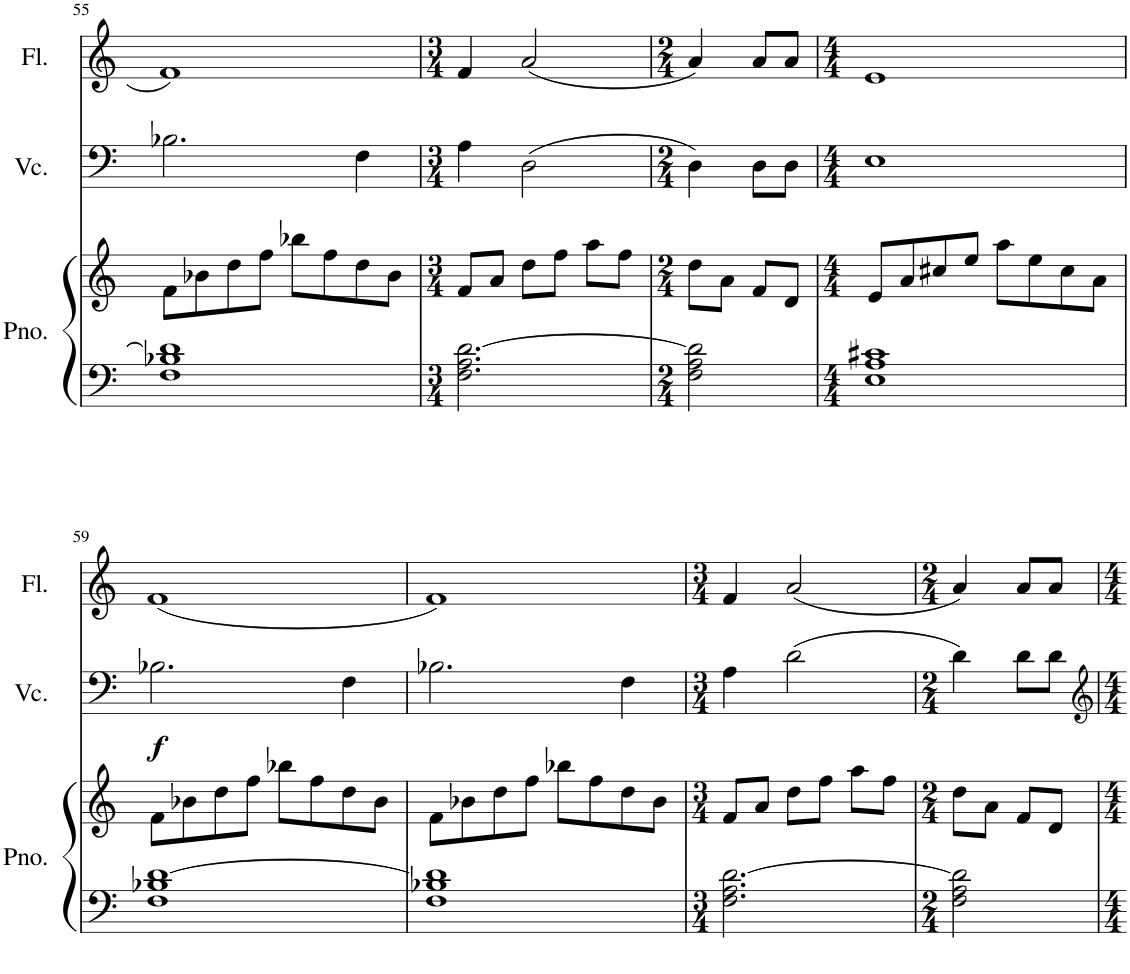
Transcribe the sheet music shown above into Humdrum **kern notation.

**kern	**kern	**kern	**dynam	**kern
*part3	*part3	*part2	*part2	*part1
*staff4	*staff3	*staff2	*staff2	*staff1
*I"Piano	*	*I"Violoncel	*	*I"Flauta
*I'Pno.	*	*I'Vc.	*	*I'Fl.
!!LO:PB:g=z
*clefF4	*clefG2	*clefF4	*	*clefG2
*k[]	*k[]	*k[]	*	*k[]
*M4/4	*M4/4	*M4/4	*	*M4/4
=55	=55	=55	=55	=55
1F 1B-X 1d]	8f\L	2.B-X\	.	1f
.	8b-X\	.	.	.
.	8dd\	.	.	.
.	8ff\J	.	.	.
.	8bb-X\L	.	.	.
.	8ff\	.	.	.
.	8dd\	4F\	.	.
.	8b-\J	.	.	.
=56	=56	=56	=56	=56
*M3/4	*M3/4	*M3/4	*	*M3/4
2.F\ 2.A\ [2.d\	8f/L	4A\	.	4f/
.	8a/J	.	.	.
.	8dd\L	(2D\	.	(2a/
.	8ff\J	.	.	.
.	8aa\L	.	.	.
.	8ff\J	.	.	.
=57	=57	=57	=57	=57
*M2/4	*M2/4	*M2/4	*	*M2/4
2F\ 2A\ 2d\]	8dd\L	4D\)	.	4a/)
.	8a\J	.	.	.
.	8f/L	8D\L	.	8a/L
.	8d/J	8D\J	.	8a/J
=58	=58	=58	=58	=58
*M4/4	*M4/4	*M4/4	*	*M4/4
1E 1A 1c#X	8e/L	1E	.	1e
.	8a/	.	.	.
.	8cc#X/	.	.	.
.	8ee/J	.	.	.
.	8aa\L	.	.	.
.	8ee\	.	.	.
.	8cc#\	.	.	.
.	8a\J	.	.	.
!!LO:LB:g=z
=59	=59	=59	=59	=59
!	!	!	!LO:DY:b	!
1F 1B-X [1d	8f\L	2.B-X\	f	(1f
.	8b-X\	.	.	.
.	8dd\	.	.	.
.	8ff\J	.	.	.
.	8bb-X\L	.	.	.
.	8ff\	.	.	.
.	8dd\	4F\	.	.
.	8b-\J	.	.	.
=60	=60	=60	=60	=60
1F 1B-X 1d]	8f\L	2.B-X\	.	1f)
.	8b-X\	.	.	.
.	8dd\	.	.	.
.	8ff\J	.	.	.
.	8bb-X\L	.	.	.
.	8ff\	.	.	.
.	8dd\	4F\	.	.
.	8b-\J	.	.	.
=61	=61	=61	=61	=61
*M3/4	*M3/4	*M3/4	*	*M3/4
2.F\ 2.A\ [2.d\	8f/L	4A\	.	4f/
.	8a/J	.	.	.
.	8dd\L	(2d\	.	(2a/
.	8ff\J	.	.	.
.	8aa\L	.	.	.
.	8ff\J	.	.	.
=62	=62	=62	=62	=62
*M2/4	*M2/4	*M2/4	*	*M2/4
2F\ 2A\ 2d\]	8dd\L	4d\)	.	4a/)
.	8a\J	.	.	.
.	8f/L	8d\L	.	8a/L
.	8d/J	8d\J	.	8a/J
=	=	=	=	=
*-	*-	*-	*-	*-
